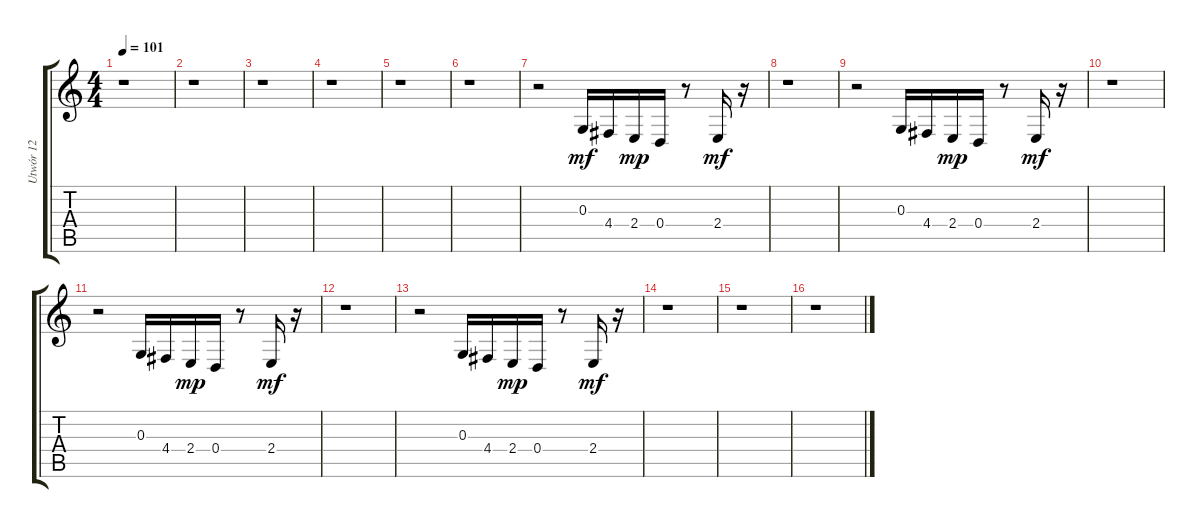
\track ("Utwór 12" "Utwór 12") {instrument lead2sawtooth}
\staff {score tabs}
\tuning (E4 B3 G3 D3 A2 E2) {hide}
\ts (4 4)
\tempo 101
\clef g2
\ks c
r.1{dy mf} |
r.1 |
r.1 |
r.1 |
r.1 |
r.1 |
r.2 0.3.16 4.4.16 2.4.16{dy mp} 0.4.16 r.8 2.4.16{dy mf} r.16 |
r.1 |
r.2 0.3.16 4.4.16 2.4.16{dy mp} 0.4.16 r.8 2.4.16{dy mf} r.16 |
r.1 |
r.2 0.3.16 4.4.16 2.4.16{dy mp} 0.4.16 r.8 2.4.16{dy mf} r.16 |
r.1 |
r.2 0.3.16 4.4.16 2.4.16{dy mp} 0.4.16 r.8 2.4.16{dy mf} r.16 |
r.1 |
r.1 |
r.1
